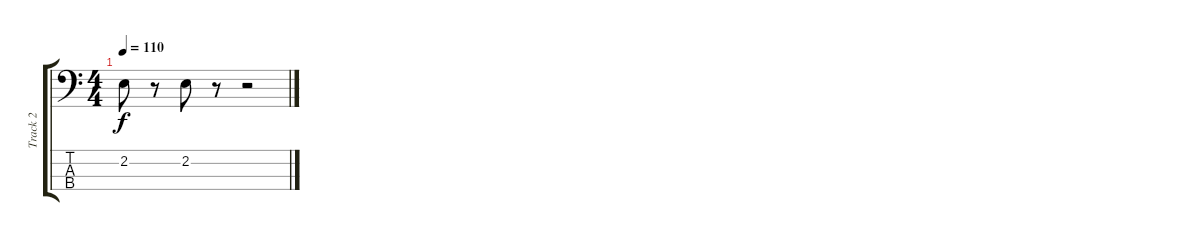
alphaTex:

\track ("Track 2" "Track 2") {instrument electricbassfinger}
\staff {score tabs}
\tuning (G2 D2 A1 E1) {hide}
\ts (4 4)
\tempo 110
\clef f4
\ks c
2.2.8{dy f} r.8 2.2.8 r.8 r.2
